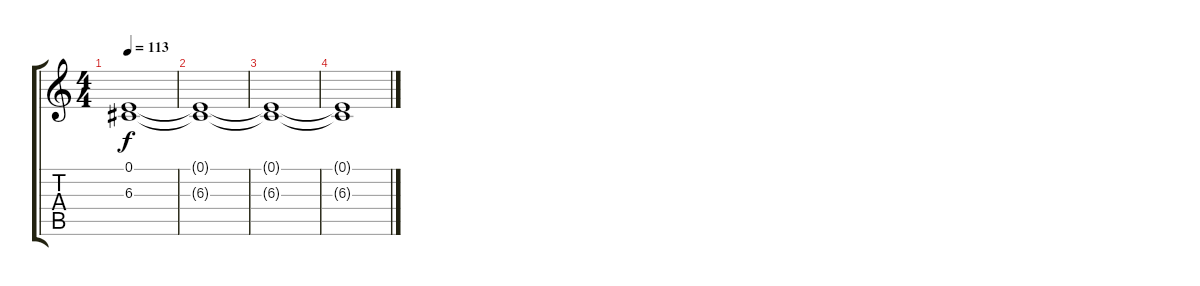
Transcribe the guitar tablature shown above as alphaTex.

\track "" {instrument brightacousticpiano}
\staff {score tabs}
\tuning (E4 B3 G3 D3 A2 E2) {hide}
\ts (4 4)
\tempo 113
\clef g2
\ks c
(0.1{t} 6.3{t}).1{dy f} |
(0.1{t} 6.3{t}).1 |
(0.1{t} 6.3{t}).1 |
(0.1{t} 6.3{t}).1
